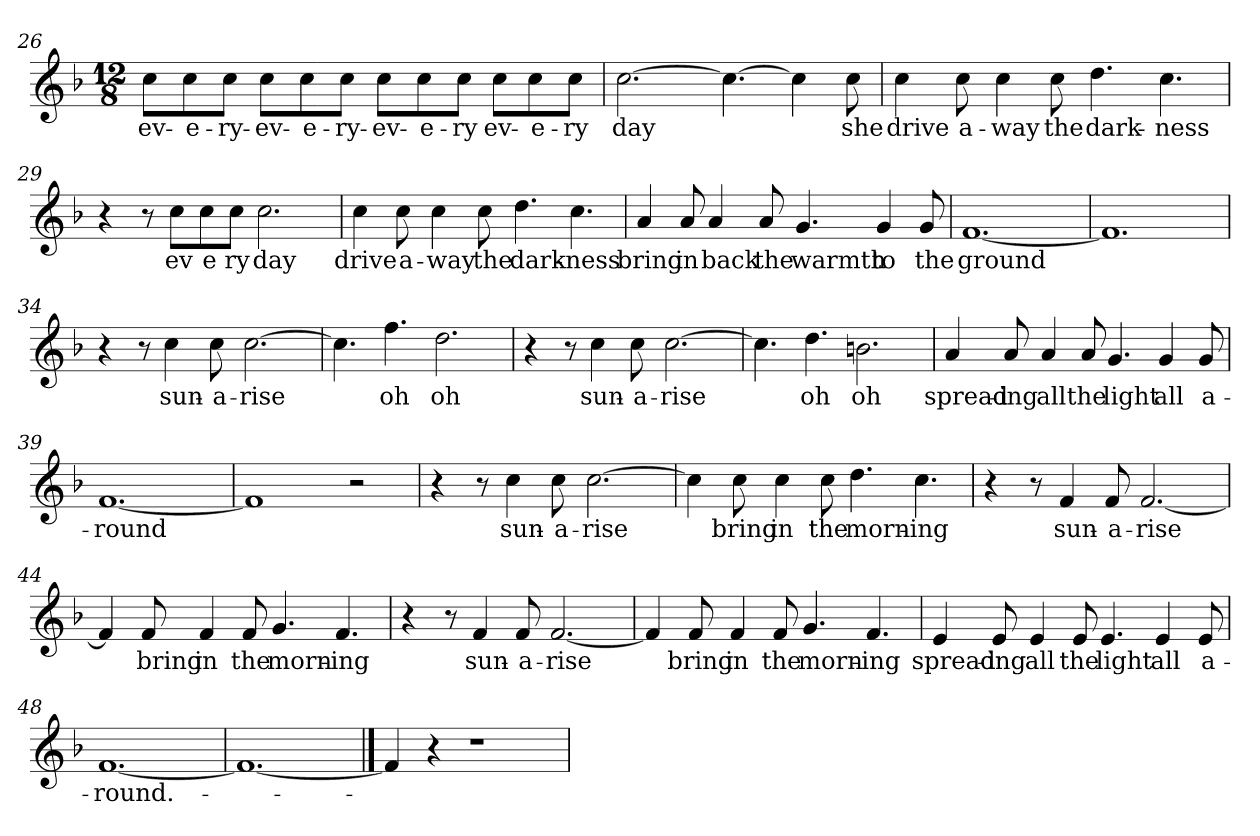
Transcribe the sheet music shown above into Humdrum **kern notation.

**kern	**text
*part1	*part1
*staff1	*staff1
*clefG2	*
*k[b-]	*
*F:	*
*M12/8	*
=26	=26
8cc\L	ev-
8cc\	-e-
8cc\J	-ry-
8cc\L	ev-
8cc\	-e-
8cc\J	-ry-
8cc\L	-ev-
8cc\	-e-
8cc\J	ry
8cc\L	ev-
8cc\	-e-
8cc\J	-ry
!!LO:LB:g=z
=27	=27
[2.cc\	day
4.cc\_	.
4cc\]	.
8cc\	she
=28	=28
4cc\	drive
8cc\	a-
4cc\	-way
8cc\	the
4.dd\	dark-
4.cc\	-ness
=29	=29
4r	.
8r	.
8cc\L	ev
8cc\	e
8cc\J	ry
2.cc\	day
!!LO:PB:g=z
=30	=30
4cc\	drive
8cc\	a-
4cc\	-way
8cc\	the
4.dd\	dark-
4.cc\	-ness
=31	=31
4a/	bring
8a/	in
4a/	back
8a/	the
4.g/	warmth
4g/	to
8g/	the
=32	=32
[1.f	ground
=33	=33
1.f]	.
!!LO:LB:g=z
=34	=34
4r	.
8r	.
4cc\	sun-
8cc\	-a-
[2.cc\	-rise
=35	=35
4.cc\]	.
4.ff\	oh
2.dd\	oh
=36	=36
4r	.
8r	.
4cc\	sun-
8cc\	-a-
[2.cc\	-rise
=37	=37
4.cc\]	.
4.dd\	oh
2.bn\	oh
!!LO:LB:g=z
=38	=38
4a/	spread-
8a/	-ing
4a/	all
8a/	the
4.g/	light
4g/	all
8g/	a-
=39	=39
[1.f	-round
=40	=40
1f]	.
2r	.
=41	=41
4r	.
8r	.
4cc\	sun-
8cc\	-a-
[2.cc\	-rise
!!LO:LB:g=z
=42	=42
4cc\]	.
8cc\	bring
4cc\	in
8cc\	the
4.dd\	morn-
4.cc\	-ing
=43	=43
4r	.
8r	.
4f/	sun-
8f/	-a-
[2.f/	-rise
=44	=44
4f/]	.
8f/	bring
4f/	in
8f/	the
4.g/	morn-
4.f/	-ing
!!LO:LB:g=z
=45	=45
4r	.
8r	.
4f/	sun-
8f/	-a-
[2.f/	-rise
=46	=46
4f/]	.
8f/	bring
4f/	in
8f/	the
4.g/	morn-
4.f/	-ing
=47	=47
4e/	spread-
8e/	-ing
4e/	all
8e/	the
4.e/	light
4e/	all
8e/	a-
!!LO:LB:g=z
=48	=48
[1.f	-round.-
=49	=49
1.f_	.
==50	==50
4f/]	.
4r	.
1r	.
=	=
*-	*-
